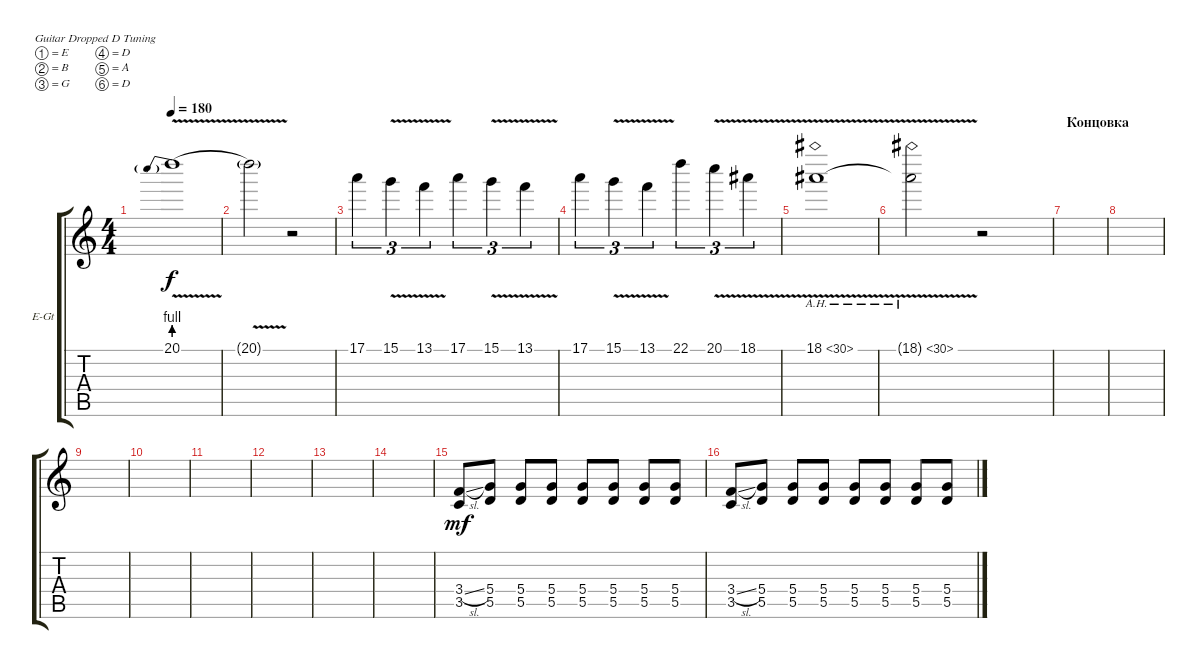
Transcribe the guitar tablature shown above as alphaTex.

\defaultSystemsLayout 4
\bracketExtendMode groupsimilarinstruments
\firstSystemTrackNameOrientation horizontal
\otherSystemsTrackNameOrientation horizontal
\track ("Романов" "E-Gt") {instrument distortionguitar}
\staff {score tabs}
\tuning (E4 B3 G3 D3 A2 D2)
\ts (4 4)
\tempo 180
\clef g2
\ks c
20.1{be (prebend 0 4 60 4) v}.1{dy f} |
20.1{v t}.2 r.2 |
17.1.4{tu (3 2)} 15.1{v}.4{tu (3 2)} 13.1{v}.4{tu (3 2)} 17.1.4{tu (3 2)} 15.1{v}.4{tu (3 2)} 13.1{v}.4{tu (3 2)} |
17.1.4{tu (3 2)} 15.1{v}.4{tu (3 2)} 13.1{v}.4{tu (3 2)} 22.1.4{tu (3 2)} 20.1{v}.4{tu (3 2)} 18.1{v}.4{tu (3 2)} |
18.1{ah 12 v}.1 |
18.1{ah 12 t}.2 r.2 |
\section ("" "Концовка")
|
|
|
|
|
|
|
|
(3.4{sl} 3.5).8{dy mf} (5.4 5.5).8 (5.4 5.5).8 (5.4 5.5).8 (5.4 5.5).8 (5.4 5.5).8 (5.4 5.5).8 (5.4 5.5).8 |
(3.4{sl} 3.5).8 (5.4 5.5).8 (5.4 5.5).8 (5.4 5.5).8 (5.4 5.5).8 (5.4 5.5).8 (5.4 5.5).8 (5.4 5.5).8
